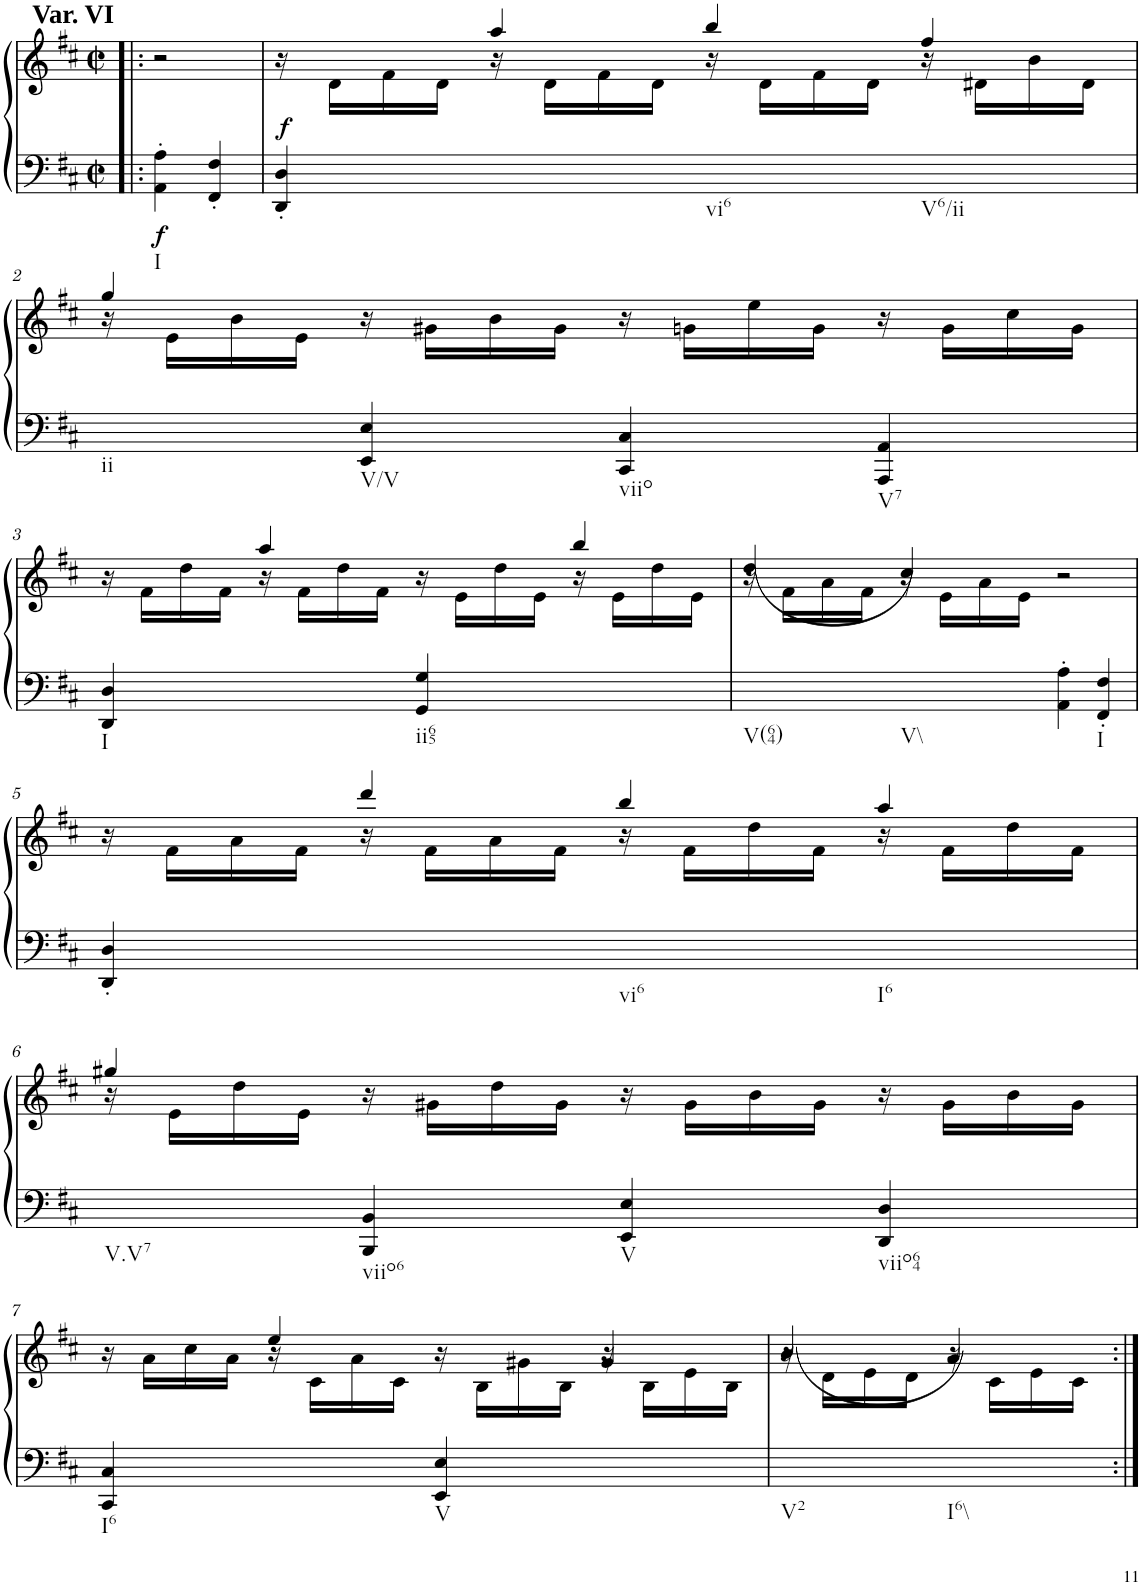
**kern	**kern	**dynam
*part1	*part1	*part1
*staff2	*staff1	*staff1/2
*I"unbenannt2	*	*
!!LO:PB:g=z
*clefF4	*clefG2	*
*k[f#c#]	*k[f#c#]	*
*M2/2	*M2/2	*
*met(c|)	*met(c|)	*
=!|:	=!|:	=!|:
!	!LO:TX:a:B:t=Var. VI	!
!LO:TX:b:t=I	!	!
!	!	!LO:DY:b=2
4AA\' 4A\'	2r	f
4FF#/' 4F#/'	.	.
=1	=1	=1
*	*^	*
!	!	!	!LO:DY:a=2
4DD/' 4D/'	16r	4ryy	f
.	16d\LL	.	.
.	16f#\	.	.
.	16d\JJ	.	.
4ryy	16r	4aa/	.
.	16d\LL	.	.
.	16f#\	.	.
.	16d\JJ	.	.
!LO:TX:b:t=vi6	!	!	!
4ryy	16r	4bb/	.
.	16d\LL	.	.
.	16f#\	.	.
.	16d\JJ	.	.
!LO:TX:b:t=V6/ii	!	!	!
4ryy	16r	4ff#/	.
.	16d#X\LL	.	.
.	16b\	.	.
.	16d#\JJ	.	.
!!LO:LB:g=z	!!
=2	=2	=2	=2
!LO:TX:b:t=ii	!	!	!
4ryy	16r	4gg/	.
.	16e\LL	.	.
.	16b\	.	.
.	16e\JJ	.	.
!LO:TX:b:t=V/V	!	!	!
4EE/ 4E/	16r	2.ryy	.
.	16g#X\LL	.	.
.	16b\	.	.
.	16g#\JJ	.	.
!LO:TX:b:t=viio	!	!	!
4CC#/ 4C#/	16r	.	.
.	16gn\LL	.	.
.	16ee\	.	.
.	16g\JJ	.	.
!LO:TX:b:t=V7	!	!	!
4AAA/ 4AA/	16r	.	.
.	16g\LL	.	.
.	16cc#\	.	.
.	16g\JJ	.	.
!!LO:LB:g=z	!!
=3	=3	=3	=3
!LO:TX:b:t=I	!	!	!
4DD/ 4D/	16r	4ryy	.
.	16f#\LL	.	.
.	16dd\	.	.
.	16f#\JJ	.	.
4ryy	16r	4aa/	.
.	16f#\LL	.	.
.	16dd\	.	.
.	16f#\JJ	.	.
!LO:TX:b:t=ii65	!	!	!
4GG/ 4G/	16r	4ryy	.
.	16e\LL	.	.
.	16dd\	.	.
.	16e\JJ	.	.
4ryy	16r	4bb/	.
.	16e\LL	.	.
.	16dd\	.	.
.	16e\JJ	.	.
=4	=4	=4	=4
!LO:TX:b:t=V(64)	!	!	!
4ryy	16r	(4dd/	.
.	16f#\LL	.	.
.	16a\	.	.
.	16f#\JJ	.	.
!LO:TX:b:t=V\\	!	!	!
4ryy	16r	4cc#/)	.
.	16e\LL	.	.
.	16a\	.	.
.	16e\JJ	.	.
4AA\' 4A\'	2r	2ryy	.
!LO:TX:b:t=I	!	!	!
4FF#/' 4F#/'	.	.	.
!!LO:LB:g=z	!!
=5	=5	=5	=5
4DD/' 4D/'	16r	4ryy	.
.	16f#\LL	.	.
.	16a\	.	.
.	16f#\JJ	.	.
4ryy	16r	4ddd/	.
.	16f#\LL	.	.
.	16a\	.	.
.	16f#\JJ	.	.
!LO:TX:b:t=vi6	!	!	!
4ryy	16r	4bb/	.
.	16f#\LL	.	.
.	16dd\	.	.
.	16f#\JJ	.	.
!LO:TX:b:t=I6	!	!	!
4ryy	16r	4aa/	.
.	16f#\LL	.	.
.	16dd\	.	.
.	16f#\JJ	.	.
!!LO:LB:g=z	!!
=6	=6	=6	=6
!LO:TX:b:t=V.V7	!	!	!
4ryy	16r	4gg#X/	.
.	16e\LL	.	.
.	16dd\	.	.
.	16e\JJ	.	.
!LO:TX:b:t=viio6	!	!	!
4BBB/ 4BB/	16r	2.ryy	.
.	16g#X\LL	.	.
.	16dd\	.	.
.	16g#\JJ	.	.
!LO:TX:b:t=V	!	!	!
4EE/ 4E/	16r	.	.
.	16g#\LL	.	.
.	16b\	.	.
.	16g#\JJ	.	.
!LO:TX:b:t=viio64	!	!	!
4DD/ 4D/	16r	.	.
.	16g#\LL	.	.
.	16b\	.	.
.	16g#\JJ	.	.
!!LO:LB:g=z	!!
=7	=7	=7	=7
!LO:TX:b:t=I6	!	!	!
4CC#/ 4C#/	16r	4ryy	.
.	16a\LL	.	.
.	16cc#\	.	.
.	16a\JJ	.	.
4ryy	16r	4ee/	.
.	16c#\LL	.	.
.	16a\	.	.
.	16c#\JJ	.	.
!LO:TX:b:t=V	!	!	!
4EE/ 4E/	16r	4ryy	.
.	16B\LL	.	.
.	16g#X\	.	.
.	16B\JJ	.	.
4ryy	16r	4g#/	.
.	16B\LL	.	.
.	16e\	.	.
.	16B\JJ	.	.
=8	=8	=8	=8
!LO:TX:b:t=V2	!	!	!
4ryy	16r	(4b/	.
.	16d\LL	.	.
.	16e\	.	.
.	16d\JJ	.	.
!LO:TX:b:t=I6\\	!	!	!
4ryy	16r	4a/)	.
.	16c#\LL	.	.
.	16e\	.	.
.	16c#\JJ	.	.
*	*v	*v	*
=:|!	=:|!	=:|!
*-	*-	*-
